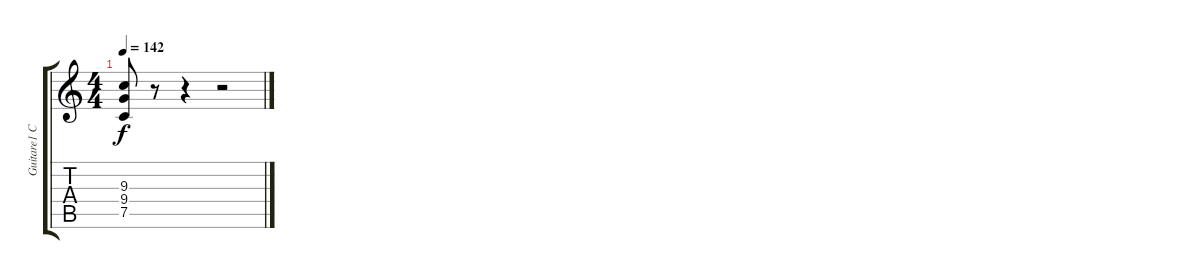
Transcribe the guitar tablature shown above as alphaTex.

\track ("Guitare1 C 121" "Guitare1 C") {instrument overdrivenguitar}
\staff {score tabs}
\tuning (C4 G3 Eb3 Bb2 F2 C2) {hide}
\ts (4 4)
\tempo 142
\clef g2
\ks c
(9.3{t} 9.4{t} 7.5{t}).8{dy f} r.8 r.4 r.2
